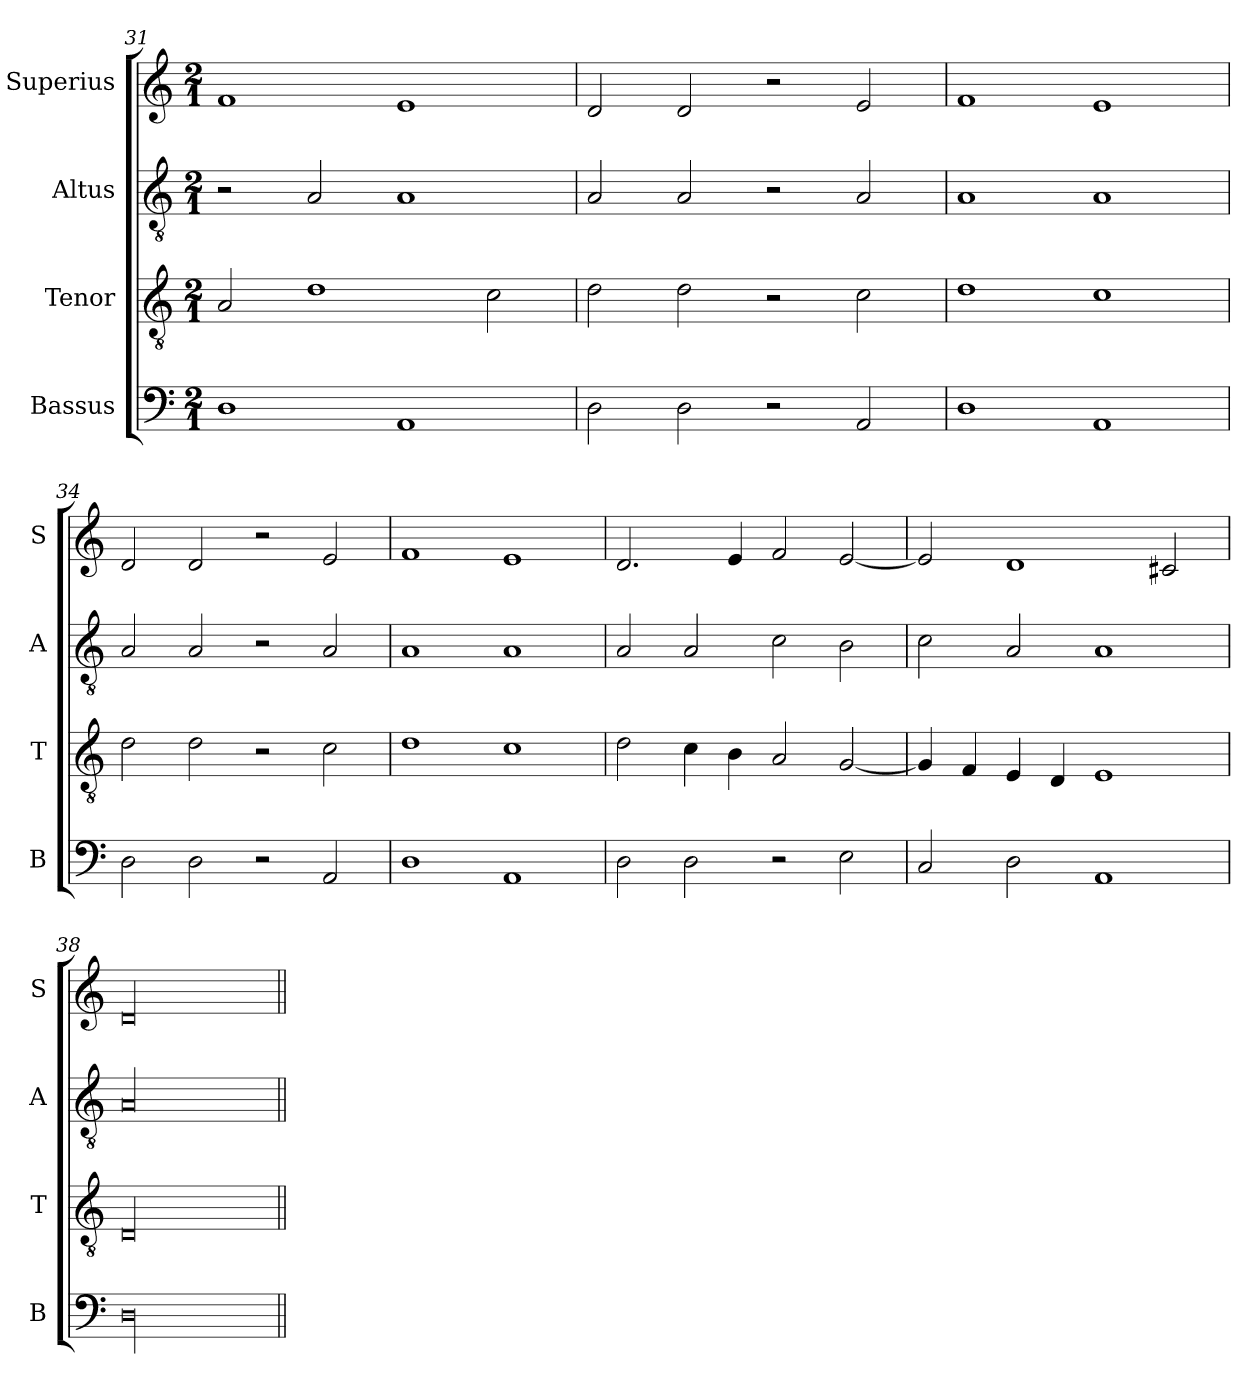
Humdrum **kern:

**kern	**kern	**kern	**kern
*part4	*part3	*part2	*part1
*staff4	*staff3	*staff2	*staff1
*I"Bassus	*I"Tenor	*I"Altus	*I"Superius
*I'B	*I'T	*I'A	*I'S
*clefF4	*clefGv2	*clefGv2	*clefG2
*k[]	*k[]	*k[]	*k[]
*M2/1	*M2/1	*M2/1	*M2/1
=31	=31	=31	=31
1D	2A/	2r	1f
.	1d	2A/	.
1AA	.	1A	1e
.	2c\	.	.
=32	=32	=32	=32
2D\	2d\	2A/	2d/
2D\	2d\	2A/	2d/
2r	2r	2r	2r
2AA/	2c\	2A/	2e/
=33	=33	=33	=33
1D	1d	1A	1f
1AA	1c	1A	1e
=34	=34	=34	=34
2D\	2d\	2A/	2d/
2D\	2d\	2A/	2d/
2r	2r	2r	2r
2AA/	2c\	2A/	2e/
=35	=35	=35	=35
1D	1d	1A	1f
1AA	1c	1A	1e
=36	=36	=36	=36
2D\	2d\	2A/	2.d/
2D\	4c\	2A/	.
.	4B\	.	4e/
2r	2A/	2c\	2f/
2E\	[2G/	2B\	[2e/
=37	=37	=37	=37
2C/	4G/]	2c\	2e/]
.	4F/	.	.
2D\	4E/	2A/	1d
.	4D/	.	.
1AA	1E	1A	.
.	.	.	2c#X/
=38	=38	=38	=38
!LO:N:vis=00	!LO:N:vis=00	!LO:N:vis=00	!LO:N:vis=00
0D	0D	0A	0d
=||	=||	=||	=||
*-	*-	*-	*-
